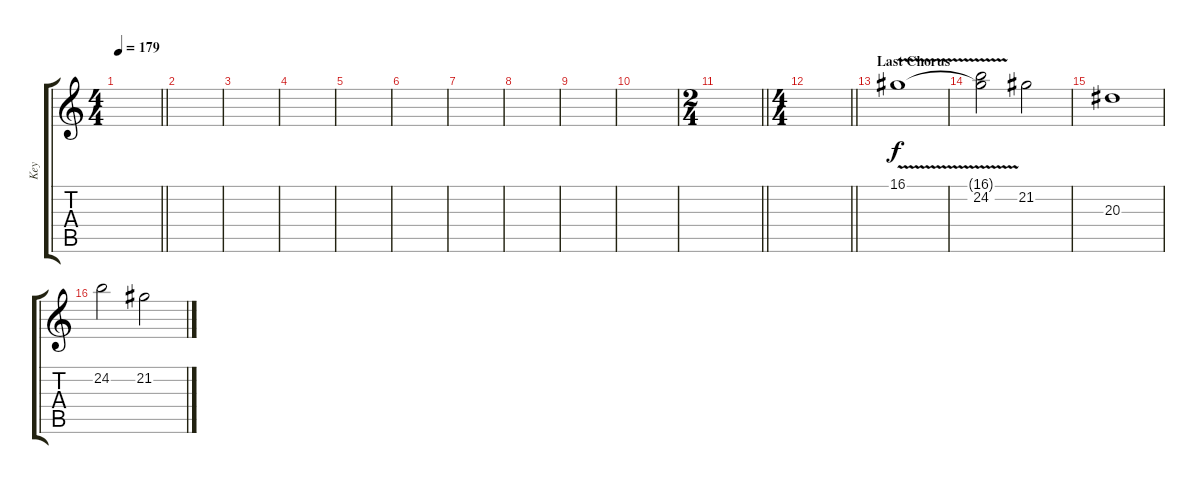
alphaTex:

\track ("Key" "Key") {instrument drawbarorgan}
\staff {score tabs}
\tuning (E4 B3 G3 D3 A2 E2) {hide}
\ts (4 4)
\tempo 179
\clef g2
\barLineRight lightlight
\ks c
|
|
|
|
|
|
|
|
|
|
\ts (2 4)
\barLineRight lightlight
|
\ts (4 4)
\barLineRight lightlight
|
\section ("" "Last Chorus")
16.1{v}.1 |
(16.1{t} 24.2).2 21.2.2 |
20.3.1 |
24.2.2 21.2.2
